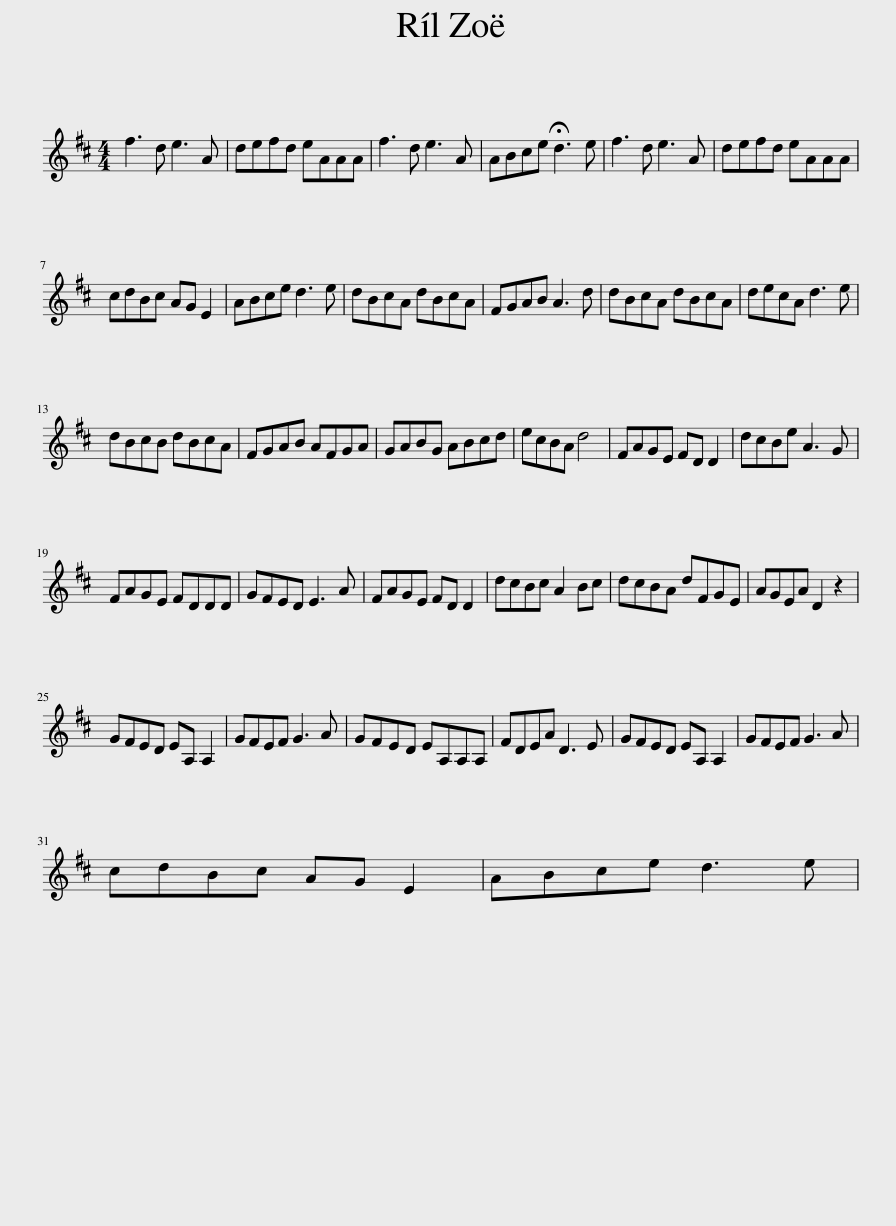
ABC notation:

X:1
L:1/8
M:4/4
I:linebreak $
K:D
V:1 treble
V:1
 f3 d e3 A | defd eAAA | f3 d e3 A | ABce !fermata!d3 e | f3 d e3 A | %5
 defd eAAA |$ cdBc AG E2 | ABce d3 e | dBcA dBcA | FGAB A3 d | %10
 dBcA dBcA | decA d3 e |$ dBcB dBcA | FGAB AFGA | GABG ABcd | %15
 ecBA d4 | FAGE FD D2 | dcBe A3 G |$ FAGE FDDD | GFED E3 A | %20
 FAGE FD D2 | dcBc A2 Bc | dcBA dFGE | AGEA D2 z2 |$ GFED EA, A,2 | %25
 GFEF G3 A | GFED EA,A,A, | FDEA D3 E | GFED EA, A,2 | GFEF G3 A |$ %30
 cdBc AG E2 | ABce d3 e | %32
